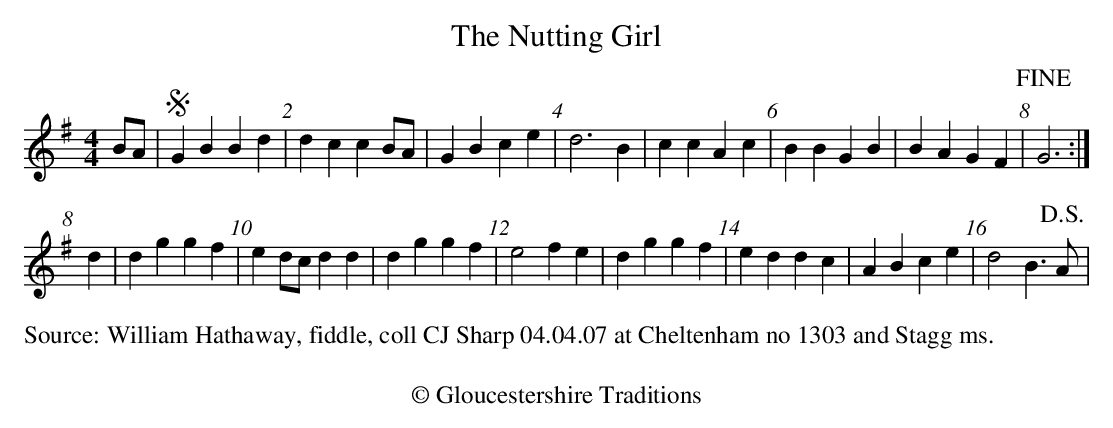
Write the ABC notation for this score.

X:1
T:Nutting Girl, The
U:W=+segno+
U:S=+D.S.+
U:N=+fine+
M:4/4
L:1/8
K:G
BA | WG2 B2 B2 d2 | d2 c2 c2 BA | G2 B2 c2 e2 | d6 B2 |\
 c2 c2 A2 c2 | B2 B2 G2 B2 | B2 A2 G2 F2 | NG6 :|
d2 | d2 g2 g2 f2 | e2 dc d2 d2 | d2 g2 g2 f2 | e4 f2 e2 |\
 d2 g2 g2 f2 | e2 d2 d2 c2 | A2 B2 c2 e2 | d4 B3 SA |
